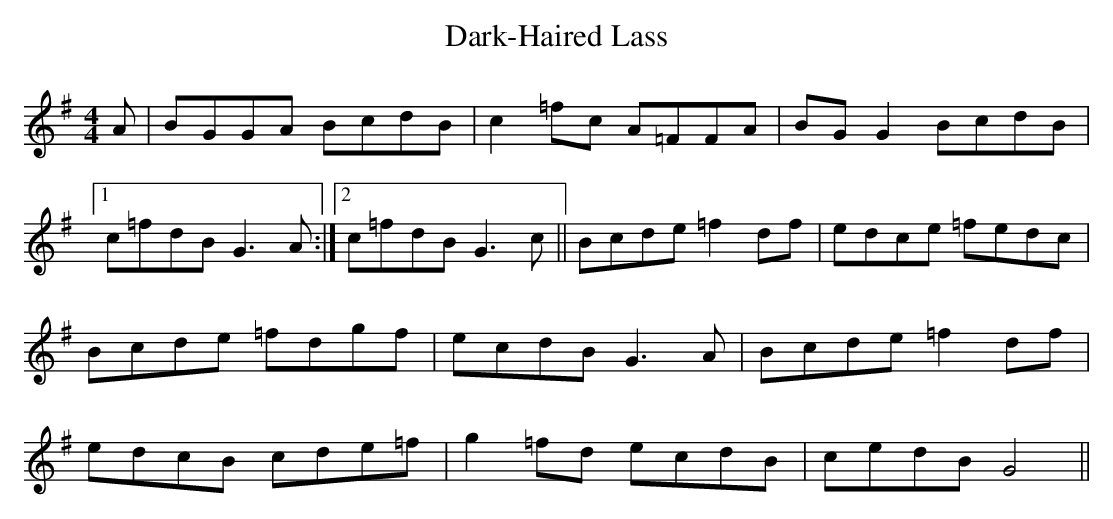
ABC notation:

X:1
T:Dark-Haired Lass
M:4/4
L:1/8
K:G
A|BGGA BcdB|c2=fc A=FFA|BGG2 BcdB|1 c=fdB G3A:|2 c=fdB G3c||\
Bcde =f2df|edce =fedc|Bcde =fdgf|ecdB G3A|\
Bcde =f2df|edcB cde=f|g2=fd ecdB|cedB G4||
